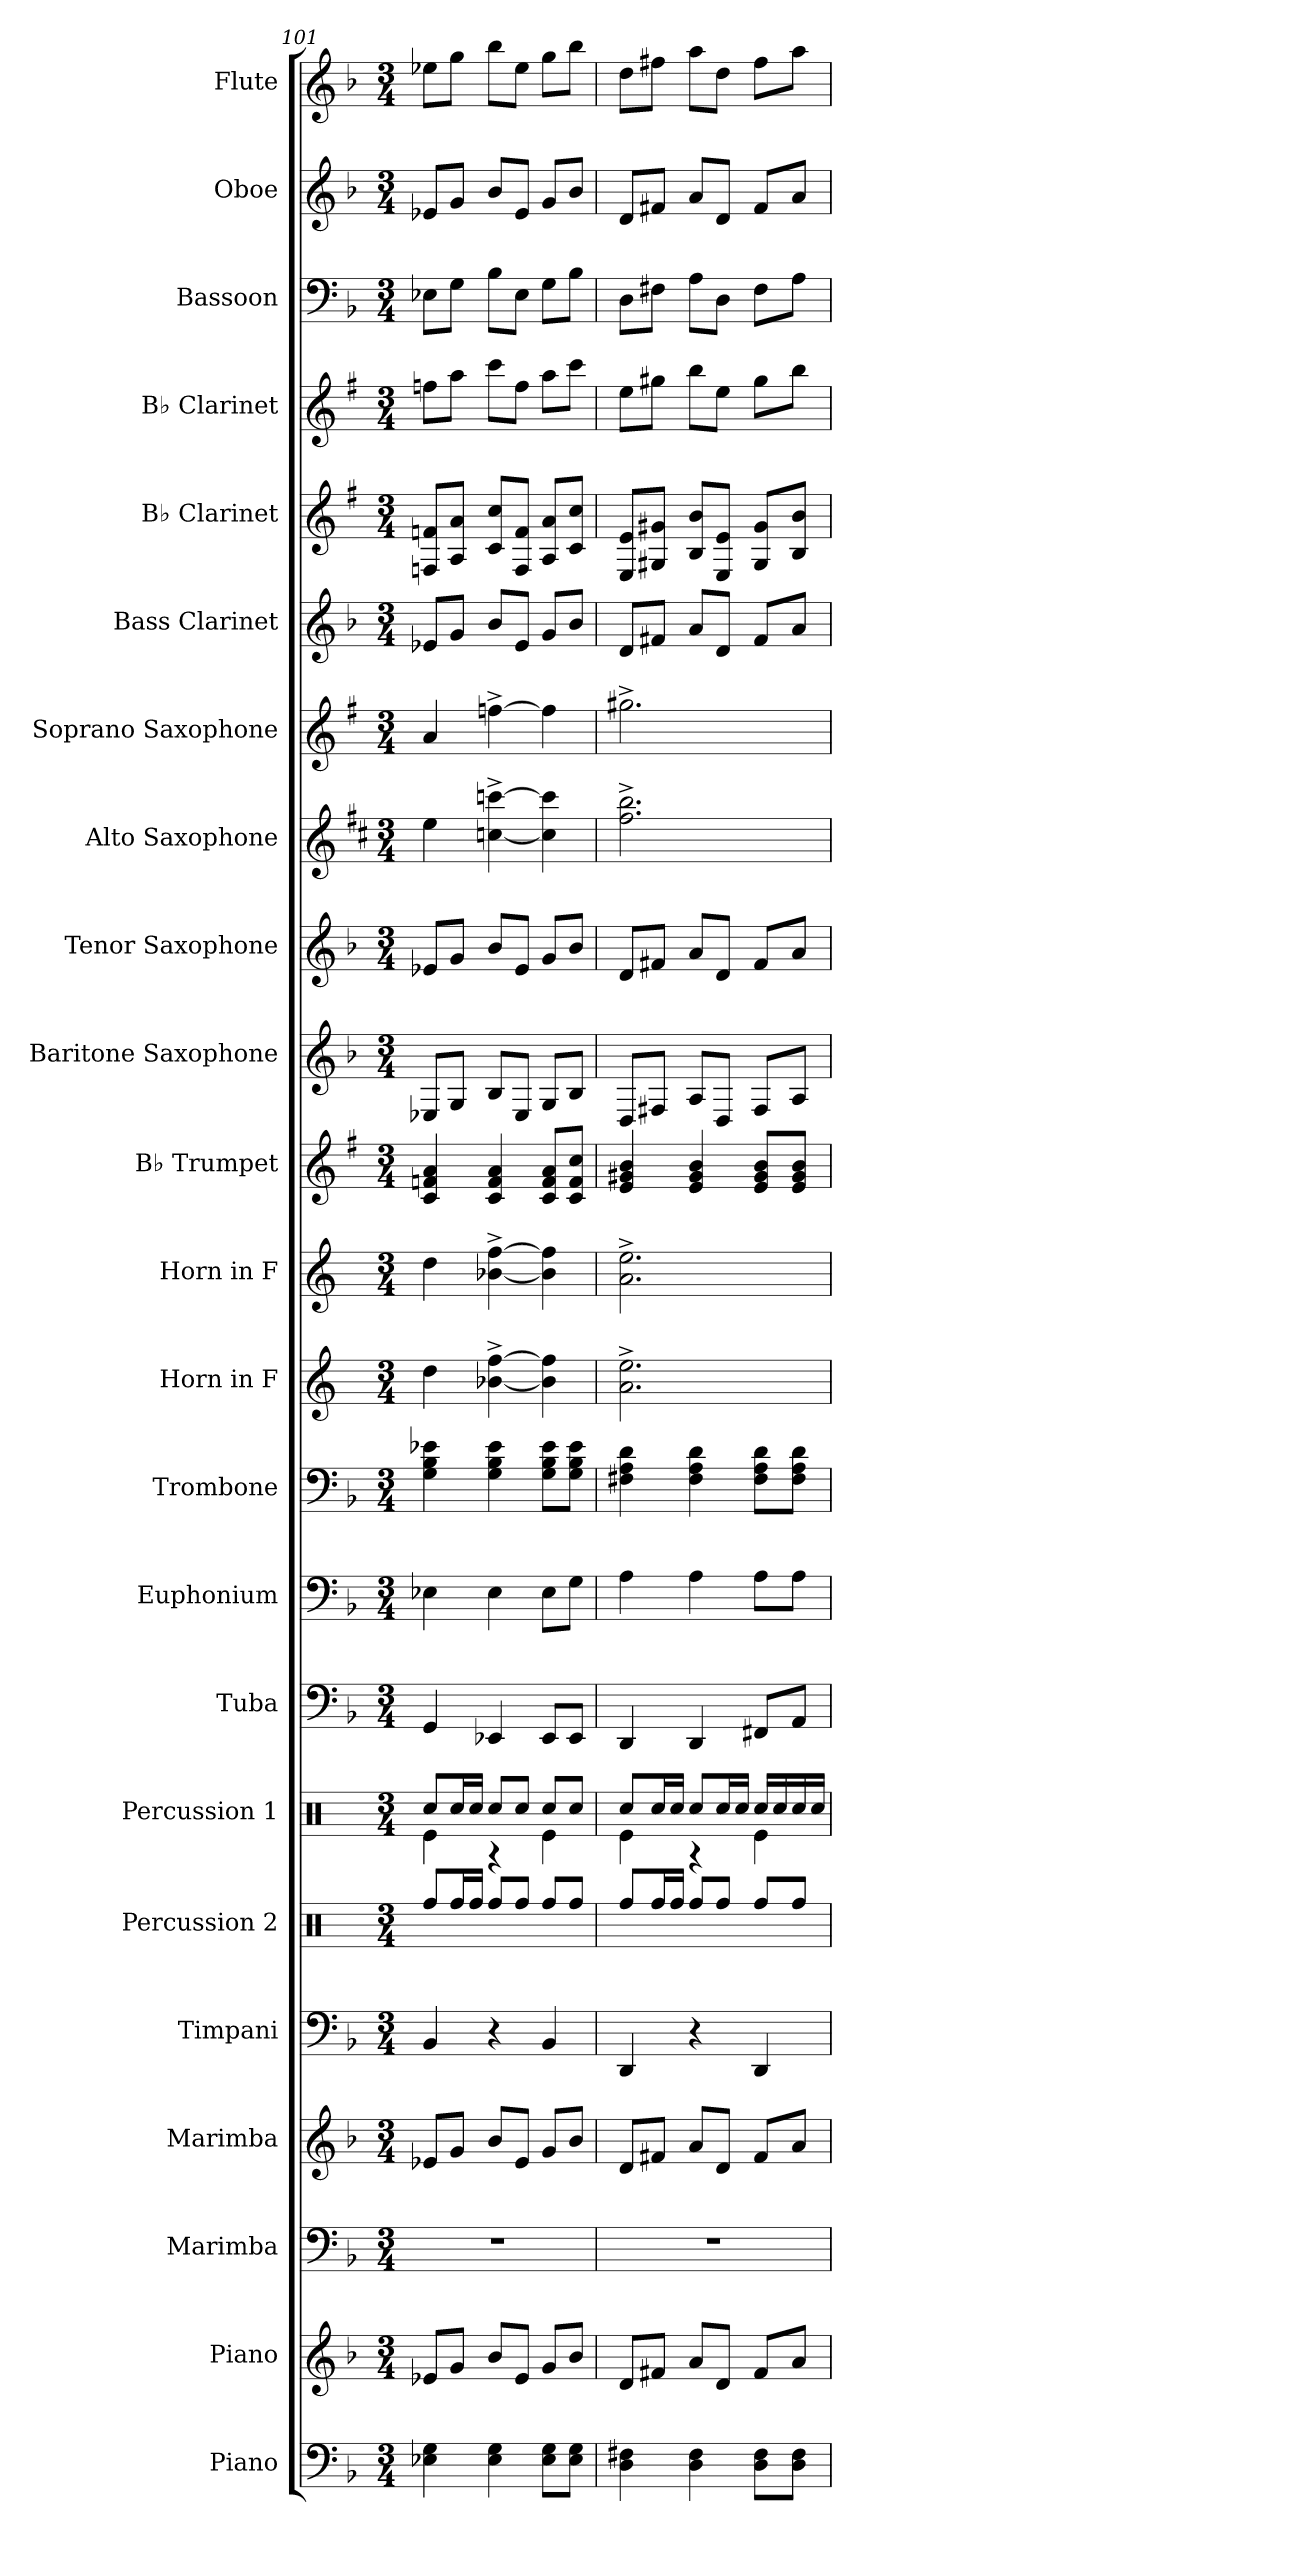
**kern	**kern	**kern	**kern	**kern	**kern	**kern	**kern	**kern	**kern	**kern	**kern	**kern	**kern	**kern	**kern	**kern	**kern	**kern	**kern	**kern	**kern	**kern
*part23	*part22	*part21	*part20	*part19	*part18	*part17	*part16	*part15	*part14	*part13	*part12	*part11	*part10	*part9	*part8	*part7	*part6	*part5	*part4	*part3	*part2	*part1
*staff23	*staff22	*staff21	*staff20	*staff19	*staff18	*staff17	*staff16	*staff15	*staff14	*staff13	*staff12	*staff11	*staff10	*staff9	*staff8	*staff7	*staff6	*staff5	*staff4	*staff3	*staff2	*staff1
*I"Piano	*I"Piano	*I"Marimba	*I"Marimba	*I"Timpani	*I"Percussion 2	*I"Percussion 1	*I"Tuba	*I"Euphonium	*I"Trombone	*I"Horn in F	*I"Horn in F	*I"B♭ Trumpet	*I"Baritone Saxophone	*I"Tenor Saxophone	*I"Alto Saxophone	*I"Soprano Saxophone	*I"Bass Clarinet	*I"B♭ Clarinet	*I"B♭ Clarinet	*I"Bassoon	*I"Oboe	*I"Flute
*I'Pno.	*I'Pno.	*I'Mrm.	*I'Mrm.	*I'Timp.	*I'Pr. 2	*I'Pr. 1	*I'Tu.	*I'Eu.	*I'Trb.	*	*	*I'B♭ Tpt.	*I'Bar. Sax.	*I'T. Sax.	*I'A. Sax.	*I'S. Sax.	*I'B. Cl.	*I'B♭ Cl.	*I'B♭ Cl.	*I'Bsn.	*I'Ob.	*I'Fl.
*clefF4	*clefG2	*clefF4	*clefG2	*clefF4	*clefX	*clefX	*clefF4	*clefF4	*clefF4	*clefG2	*clefG2	*clefG2	*clefG2	*clefG2	*clefG2	*clefG2	*clefG2	*clefG2	*clefG2	*clefF4	*clefG2	*clefG2
*	*	*	*	*	*	*	*	*	*	*ITrd4c7	*ITrd4c7	*ITrd1c2	*ITrd12c21	*ITrd8c14	*ITrd5c9	*ITrd1c2	*ITrd8c14	*ITrd1c2	*ITrd1c2	*	*	*
*k[b-]	*k[b-]	*k[b-]	*k[b-]	*k[b-]	*k[]	*k[]	*k[b-]	*k[b-]	*k[b-]	*k[b-]	*k[b-]	*k[b-]	*k[b-]	*k[b-]	*k[b-]	*k[b-]	*k[b-]	*k[b-]	*k[b-]	*k[b-]	*k[b-]	*k[b-]
*M3/4	*M3/4	*M3/4	*M3/4	*M3/4	*M3/4	*M3/4	*M3/4	*M3/4	*M3/4	*M3/4	*M3/4	*M3/4	*M3/4	*M3/4	*M3/4	*M3/4	*M3/4	*M3/4	*M3/4	*M3/4	*M3/4	*M3/4
=101	=101	=101	=101	=101	=101	=101	=101	=101	=101	=101	=101	=101	=101	=101	=101	=101	=101	=101	=101	=101	=101	=101
*	*	*	*	*	*	*^	*	*	*	*	*	*	*	*	*	*	*	*	*	*	*	*
4E-X\ 4G\	8e-X/L	2.r	8e-X/L	4BB-/	8Rff/L	4Re\	8Rcc/L	4GG/	4E-X\	4G\ 4B-\ 4e-X\	4g\	4g\	4B-/ 4e-X/ 4g/	8EE-X/L	8E-X/L	4g\	4g/	8E-X/L	8E-X/ 8e-X/L	8ee-X\L	8E-X\L	8e-X/L	8ee-X\L
.	8g/J	.	8g/J	.	16Rff/L	.	16Rcc/L	.	.	.	.	.	.	8GG/J	8G/J	.	.	8G/J	8G/ 8g/J	8gg\J	8G\J	8g/J	8gg\J
.	.	.	.	.	16Rff/JJ	.	16Rcc/JJ	.	.	.	.	.	.	.	.	.	.	.	.	.	.	.	.
4E-\ 4G\	8b-/L	.	8b-/L	4r	8Rff/L	4rA	8Rcc/L	4EE-X/	4E-\	4G\ 4B-\ 4e-\	[4e-X\^ [4b-\^	[4e-X\^ [4b-\^	4B-/ 4e-/ 4g/	8BB-/L	8B-/L	[4e-X\^ [4ee-X\^	[4ee-X^\	8B-/L	8B-/ 8b-/L	8bb-\L	8B-\L	8b-/L	8bb-\L
.	8e-/J	.	8e-/J	.	8Rff/J	.	8Rcc/J	.	.	.	.	.	.	8EE-/J	8E-/J	.	.	8E-/J	8E-/ 8e-/J	8ee-\J	8E-\J	8e-/J	8ee-\J
8E-\ 8G\L	8g/L	.	8g/L	4BB-/	8Rff/L	4Re\	8Rcc/L	8EE-/L	8E-\L	8G\ 8B-\ 8e-\L	4e-\] 4b-\]	4e-\] 4b-\]	8B-/ 8e-/ 8g/L	8GG/L	8G/L	4e-\] 4ee-\]	4ee-\]	8G/L	8G/ 8g/L	8gg\L	8G\L	8g/L	8gg\L
8E-\ 8G\J	8b-/J	.	8b-/J	.	8Rff/J	.	8Rcc/J	8EE-/J	8G\J	8G\ 8B-\ 8e-\J	.	.	8B-/ 8e-/ 8b-/J	8BB-/J	8B-/J	.	.	8B-/J	8B-/ 8b-/J	8bb-\J	8B-\J	8b-/J	8bb-\J
=102	=102	=102	=102	=102	=102	=102	=102	=102	=102	=102	=102	=102	=102	=102	=102	=102	=102	=102	=102	=102	=102	=102	=102
4D\ 4F#X\	8d/L	2.r	8d/L	4DD/	8Rff/L	4Re\	8Rcc/L	4DD/	4A\	4F#X\ 4A\ 4d\	2.d\^ 2.a\^	2.d\^ 2.a\^	4d/ 4f#X/ 4a/	8DD/L	8D/L	2.a\^ 2.dd\^	2.ff#X^\	8D/L	8D/ 8d/L	8dd\L	8D\L	8d/L	8dd\L
.	8f#X/J	.	8f#X/J	.	16Rff/L	.	16Rcc/L	.	.	.	.	.	.	8FF#X/J	8F#X/J	.	.	8F#X/J	8F#X/ 8f#X/J	8ff#X\J	8F#X\J	8f#X/J	8ff#X\J
.	.	.	.	.	16Rff/JJ	.	16Rcc/JJ	.	.	.	.	.	.	.	.	.	.	.	.	.	.	.	.
4D\ 4F#\	8a/L	.	8a/L	4r	8Rff/L	4rA	8Rcc/L	4DD/	4A\	4F#\ 4A\ 4d\	.	.	4d/ 4f#/ 4a/	8AA/L	8A/L	.	.	8A/L	8A/ 8a/L	8aa\L	8A\L	8a/L	8aa\L
.	8d/J	.	8d/J	.	8Rff/J	.	16Rcc/L	.	.	.	.	.	.	8DD/J	8D/J	.	.	8D/J	8D/ 8d/J	8dd\J	8D\J	8d/J	8dd\J
.	.	.	.	.	.	.	16Rcc/JJ	.	.	.	.	.	.	.	.	.	.	.	.	.	.	.	.
8D\ 8F#\L	8f#/L	.	8f#/L	4DD/	8Rff/L	4Re\	16Rcc/LL	8FF#X/L	8A\L	8F#\ 8A\ 8d\L	.	.	8d/ 8f#/ 8a/L	8FF#/L	8F#/L	.	.	8F#/L	8F#/ 8f#/L	8ff#\L	8F#\L	8f#/L	8ff#\L
.	.	.	.	.	.	.	16Rcc/	.	.	.	.	.	.	.	.	.	.	.	.	.	.	.	.
8D\ 8F#\J	8a/J	.	8a/J	.	8Rff/J	.	16Rcc/	8AA/J	8A\J	8F#\ 8A\ 8d\J	.	.	8d/ 8f#/ 8a/J	8AA/J	8A/J	.	.	8A/J	8A/ 8a/J	8aa\J	8A\J	8a/J	8aa\J
.	.	.	.	.	.	.	16Rcc/JJ	.	.	.	.	.	.	.	.	.	.	.	.	.	.	.	.
*	*	*	*	*	*	*v	*v	*	*	*	*	*	*	*	*	*	*	*	*	*	*	*	*
=	=	=	=	=	=	=	=	=	=	=	=	=	=	=	=	=	=	=	=	=	=	=
*-	*-	*-	*-	*-	*-	*-	*-	*-	*-	*-	*-	*-	*-	*-	*-	*-	*-	*-	*-	*-	*-	*-
